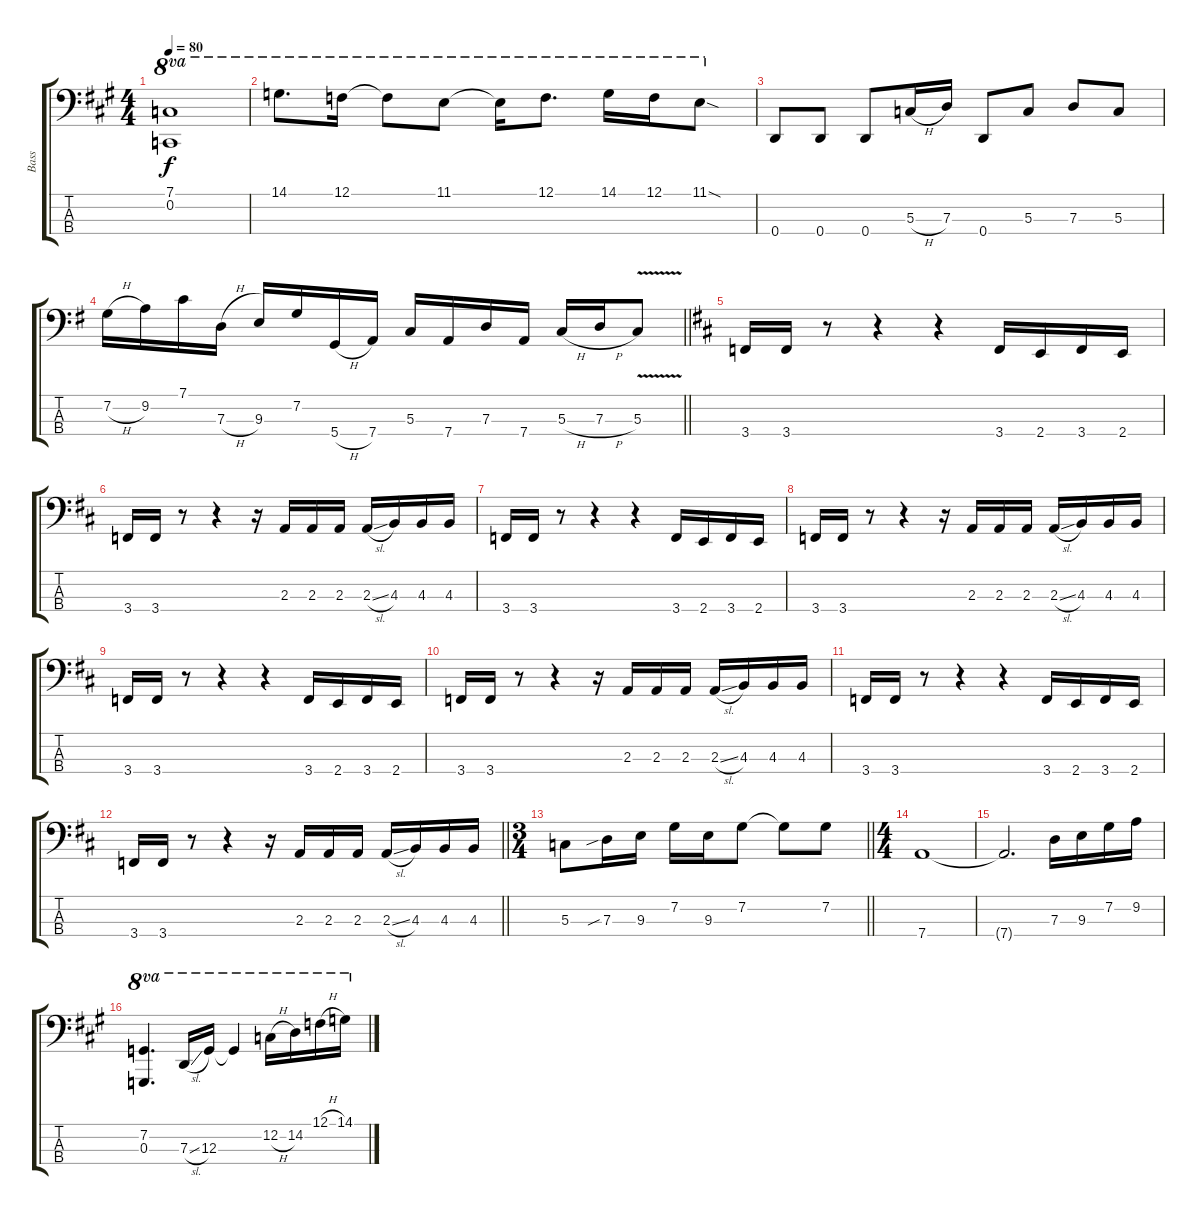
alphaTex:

\track ("Bass" "Bass") {instrument electricbasspick}
\staff {score tabs}
\tuning (F2 C2 G1 D1) {hide}
\ts (4 4)
\tempo 80
\clef f4
\ks a
(7.1 0.2).1{ot 8va dy f} |
14.1.8{d ot 8va} 12.1.16{ot 8va} 12.1{t}.8{ot 8va} 11.1.8{ot 8va} 11.1{t}.16{ot 8va} 12.1.8{d ot 8va} 14.1.16{ot 8va} 12.1.16{ot 8va} 11.1{sod}.8{ot 8va} |
0.4.8 0.4.8 0.4.8 5.3{h}.16 7.3.16 0.4.8 5.3.8 7.3.8 5.3.8 |
\barLineRight lightlight
\ks g
7.2{h}.16 9.2.16 7.1.16 7.3{h}.16 9.3.16 7.2.16 5.4{h}.16 7.4.16 5.3.16 7.4.16 7.3.16 7.4.16 5.3{h}.16 7.3{h}.16 5.3{v}.8 |
\section ("" " ")
\ks d
3.4.16 3.4.16 r.8 r.4 r.4 3.4.16 2.4.16 3.4.16 2.4.16 |
3.4.16 3.4.16 r.8 r.4 r.16 2.3.16 2.3.16 2.3.16 2.3{sl}.16 4.3.16 4.3.16 4.3.16 |
3.4.16 3.4.16 r.8 r.4 r.4 3.4.16 2.4.16 3.4.16 2.4.16 |
3.4.16 3.4.16 r.8 r.4 r.16 2.3.16 2.3.16 2.3.16 2.3{sl}.16 4.3.16 4.3.16 4.3.16 |
3.4.16 3.4.16 r.8 r.4 r.4 3.4.16 2.4.16 3.4.16 2.4.16 |
3.4.16 3.4.16 r.8 r.4 r.16 2.3.16 2.3.16 2.3.16 2.3{sl}.16 4.3.16 4.3.16 4.3.16 |
3.4.16 3.4.16 r.8 r.4 r.4 3.4.16 2.4.16 3.4.16 2.4.16 |
\barLineRight lightlight
3.4.16 3.4.16 r.8 r.4 r.16 2.3.16 2.3.16 2.3.16 2.3{sl}.16 4.3.16 4.3.16 4.3.16 |
\ts (3 4)
\barLineRight lightlight
5.3.8 7.3{sib}.16 9.3.16 7.2.16 9.3.16 7.2.8 7.2{t}.8 7.2.8 |
\ts (4 4)
7.4.1 |
7.4{t}.2{d} 7.3.16 9.3.16 7.2.16 9.2.16 |
\ks a
(7.2 0.3).4{d ot 8va} 7.3{sl}.16{ot 8va} 12.3.16{ot 8va} 12.3{t}.4{ot 8va} 12.2{h}.16{ot 8va} 14.2.16{ot 8va} 12.1{h}.16{ot 8va} 14.1.16{ot 8va}
